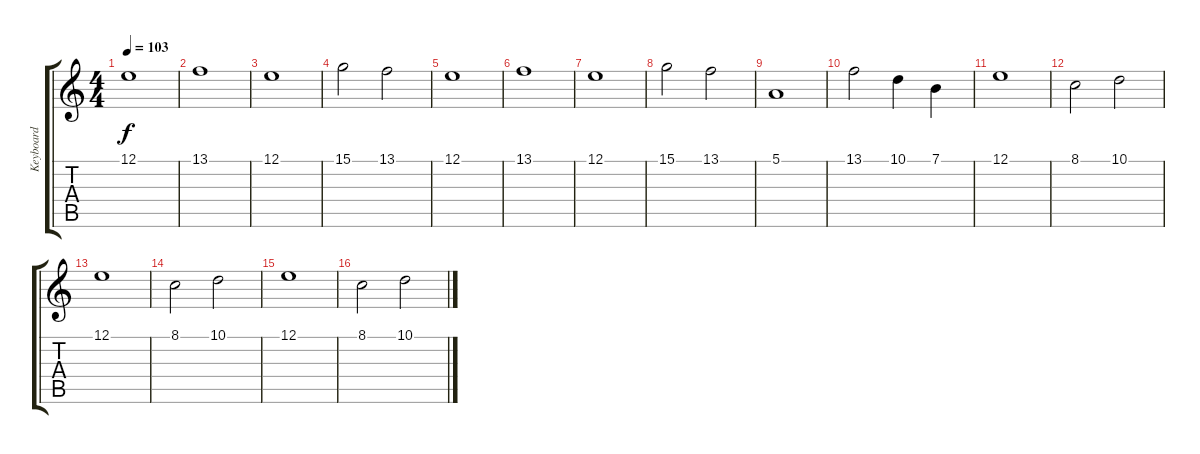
\track ("Keyboard" "Keyboard") {instrument stringensemble1}
\staff {score tabs}
\tuning (E4 B3 G3 D3 A2 E2) {hide}
\ts (4 4)
\tempo 103
\clef g2
\ks c
12.1.1{dy f} |
13.1.1 |
12.1.1 |
15.1.2 13.1.2 |
12.1.1 |
13.1.1 |
12.1.1 |
15.1.2 13.1.2 |
5.1.1 |
13.1.2 10.1.4 7.1.4 |
12.1.1 |
8.1.2 10.1.2 |
12.1.1 |
8.1.2 10.1.2 |
12.1.1 |
8.1.2 10.1.2
